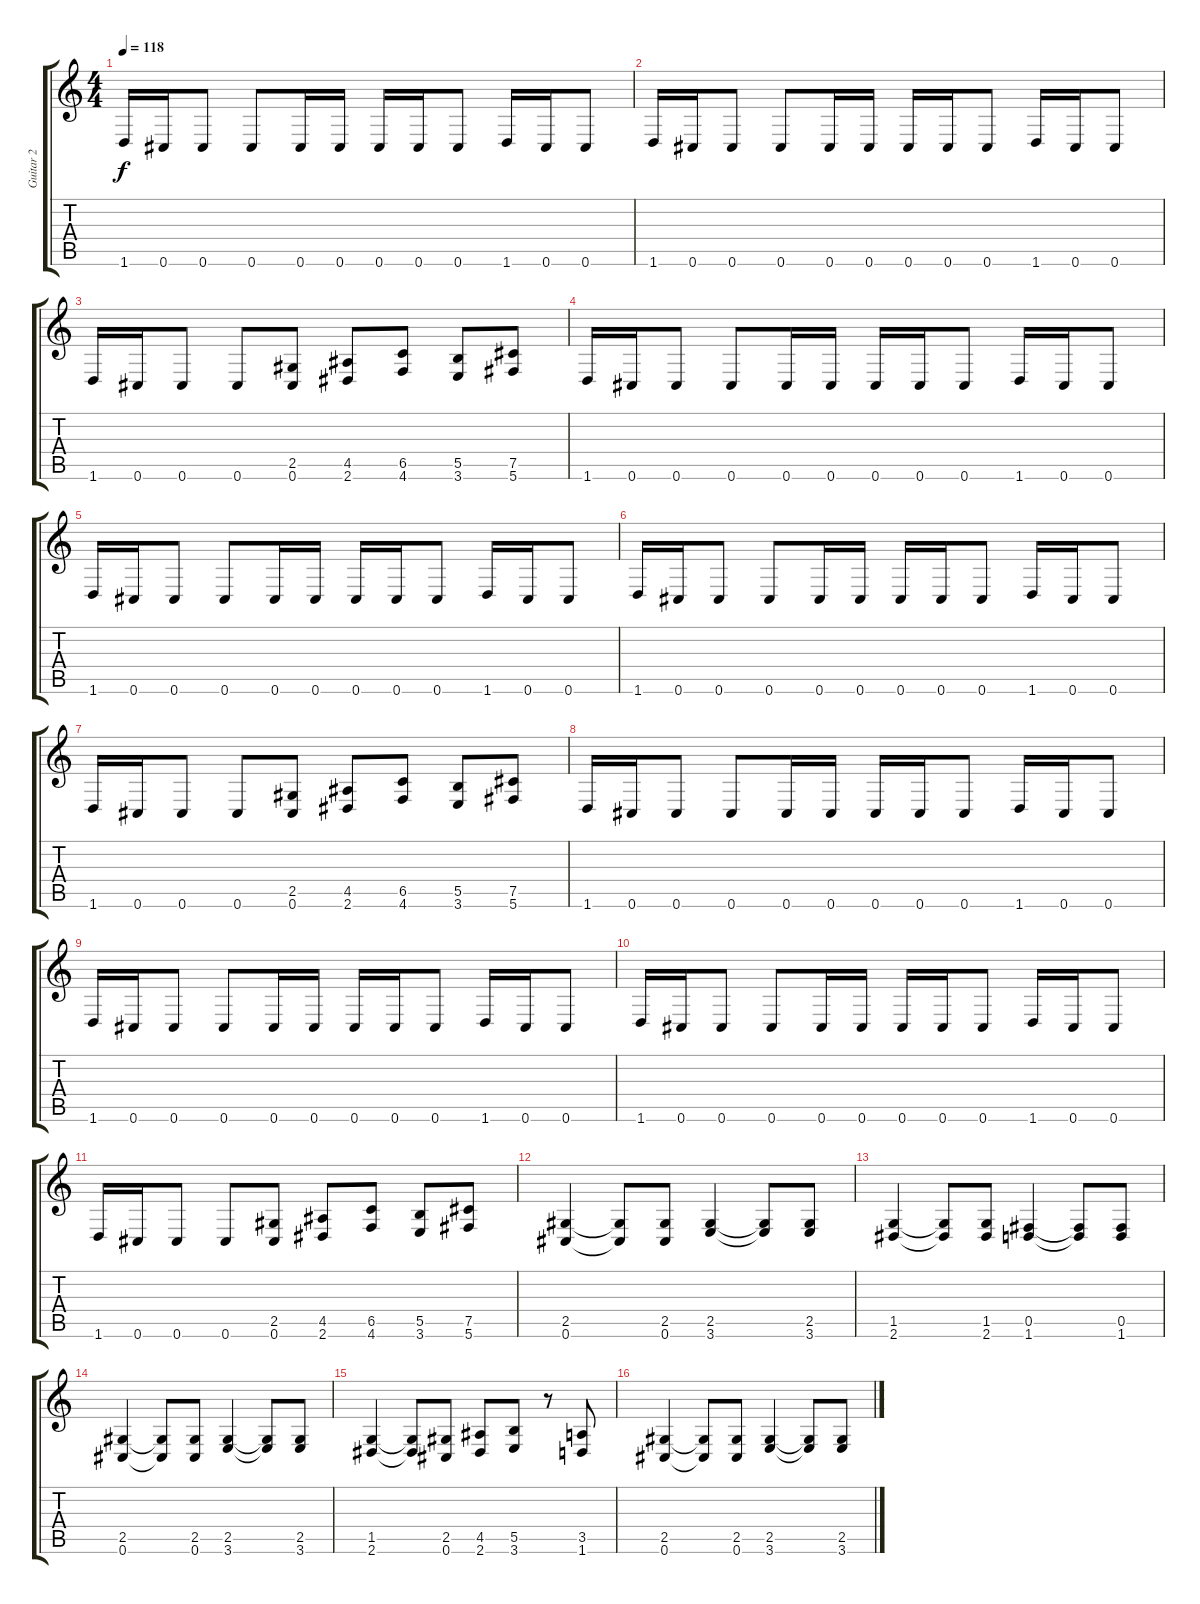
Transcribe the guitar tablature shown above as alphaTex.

\track ("Guitar 2" "Guitar 2") {instrument distortionguitar}
\staff {score tabs}
\tuning (Db4 Ab3 E3 B2 Gb2 Db2) {hide}
\ts (4 4)
\tempo 118
\clef g2
\ks c
1.6.16{dy f} 0.6.16 0.6.8 0.6.8 0.6.16 0.6.16 0.6.16 0.6.16 0.6.8 1.6.16 0.6.16 0.6.8 |
1.6.16 0.6.16 0.6.8 0.6.8 0.6.16 0.6.16 0.6.16 0.6.16 0.6.8 1.6.16 0.6.16 0.6.8 |
1.6.16 0.6.16 0.6.8 0.6.8 (2.5 0.6).8 (4.5 2.6).8 (6.5 4.6).8 (5.5 3.6).8 (7.5 5.6).8 |
1.6.16 0.6.16 0.6.8 0.6.8 0.6.16 0.6.16 0.6.16 0.6.16 0.6.8 1.6.16 0.6.16 0.6.8 |
1.6.16 0.6.16 0.6.8 0.6.8 0.6.16 0.6.16 0.6.16 0.6.16 0.6.8 1.6.16 0.6.16 0.6.8 |
1.6.16 0.6.16 0.6.8 0.6.8 0.6.16 0.6.16 0.6.16 0.6.16 0.6.8 1.6.16 0.6.16 0.6.8 |
1.6.16 0.6.16 0.6.8 0.6.8 (2.5 0.6).8 (4.5 2.6).8 (6.5 4.6).8 (5.5 3.6).8 (7.5 5.6).8 |
1.6.16 0.6.16 0.6.8 0.6.8 0.6.16 0.6.16 0.6.16 0.6.16 0.6.8 1.6.16 0.6.16 0.6.8 |
1.6.16 0.6.16 0.6.8 0.6.8 0.6.16 0.6.16 0.6.16 0.6.16 0.6.8 1.6.16 0.6.16 0.6.8 |
1.6.16 0.6.16 0.6.8 0.6.8 0.6.16 0.6.16 0.6.16 0.6.16 0.6.8 1.6.16 0.6.16 0.6.8 |
1.6.16 0.6.16 0.6.8 0.6.8 (2.5 0.6).8 (4.5 2.6).8 (6.5 4.6).8 (5.5 3.6).8 (7.5 5.6).8 |
(2.5 0.6).4 (2.5{t} 0.6{t}).8 (2.5 0.6).8 (2.5 3.6).4 (2.5{t} 3.6{t}).8 (2.5 3.6).8 |
(1.5 2.6).4 (1.5{t} 2.6{t}).8 (1.5 2.6).8 (0.5 1.6).4 (0.5{t} 1.6{t}).8 (0.5 1.6).8 |
(2.5 0.6).4 (2.5{t} 0.6{t}).8 (2.5 0.6).8 (2.5 3.6).4 (2.5{t} 3.6{t}).8 (2.5 3.6).8 |
(1.5 2.6).4 (1.5{t} 2.6{t}).8 (2.5 0.6).8 (4.5 2.6).8 (5.5 3.6).8 r.8 (3.5 1.6).8 |
(2.5 0.6).4 (2.5{t} 0.6{t}).8 (2.5 0.6).8 (2.5 3.6).4 (2.5{t} 3.6{t}).8 (2.5 3.6).8
